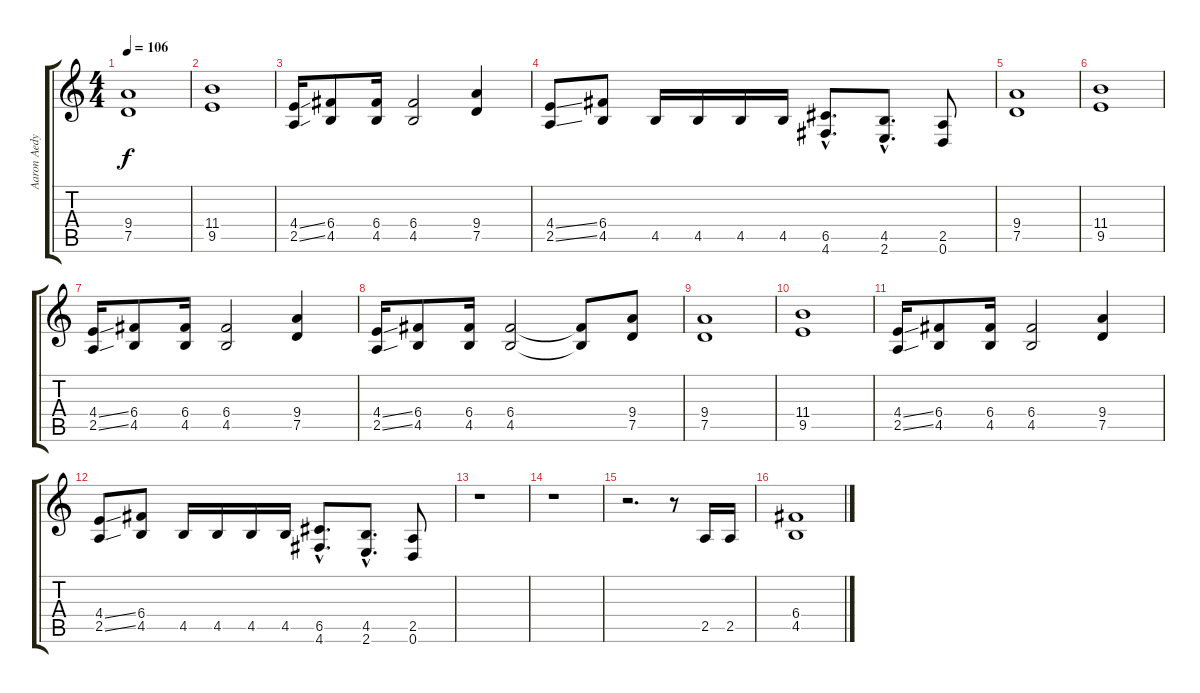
\track ("Aaron Aedy" "Aaron Aedy") {instrument distortionguitar}
\staff {score tabs}
\tuning (D4 A3 F3 C3 G2 D2) {hide}
\ts (4 4)
\tempo 106
\clef g2
\ks c
(9.4 7.5).1{dy f} |
(11.4 9.5).1 |
(4.4{ss} 2.5{ss}).16 (6.4 4.5).8 (6.4 4.5).16 (6.4 4.5).2 (9.4 7.5).4 |
(4.4{ss} 2.5{ss}).8 (6.4 4.5).8 4.5.16 4.5.16 4.5.16 4.5.16 (6.5{hac} 4.6{hac}).8{d} (4.5{hac} 2.6{hac}).8{d} (2.5 0.6).8 |
(9.4 7.5).1 |
(11.4 9.5).1 |
(4.4{ss} 2.5{ss}).16 (6.4 4.5).8 (6.4 4.5).16 (6.4 4.5).2 (9.4 7.5).4 |
(4.4{ss} 2.5{ss}).16 (6.4 4.5).8 (6.4 4.5).16 (6.4 4.5).2 (6.4{t} 4.5{t}).8 (9.4 7.5).8 |
(9.4 7.5).1 |
(11.4 9.5).1 |
(4.4{ss} 2.5{ss}).16 (6.4 4.5).8 (6.4 4.5).16 (6.4 4.5).2 (9.4 7.5).4 |
(4.4{ss} 2.5{ss}).8 (6.4 4.5).8 4.5.16 4.5.16 4.5.16 4.5.16 (6.5{hac} 4.6{hac}).8{d} (4.5{hac} 2.6{hac}).8{d} (2.5 0.6).8 |
r.1 |
r.1 |
r.2{d} r.8 2.5.16 2.5.16 |
(6.4 4.5).1
